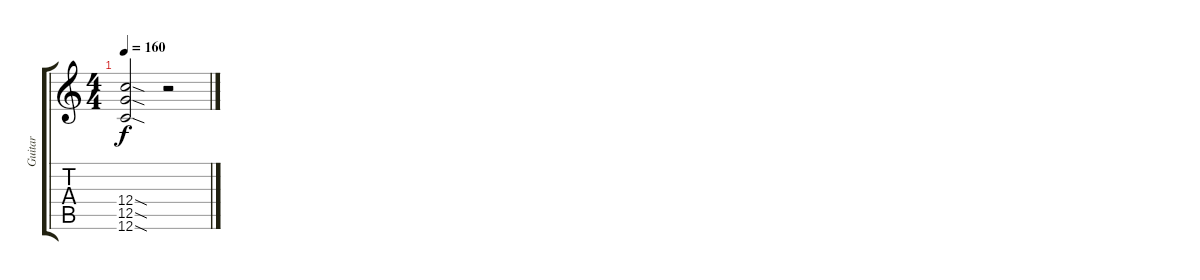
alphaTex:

\track ("Guitar " "Guitar ") {instrument distortionguitar}
\staff {score tabs}
\tuning (D4 A3 F3 C3 G2 C2) {hide}
\ts (4 4)
\tempo 160
\clef g2
\ks c
(12.4{sod} 12.5{sod} 12.6{sod}).2{dy f} r.2
